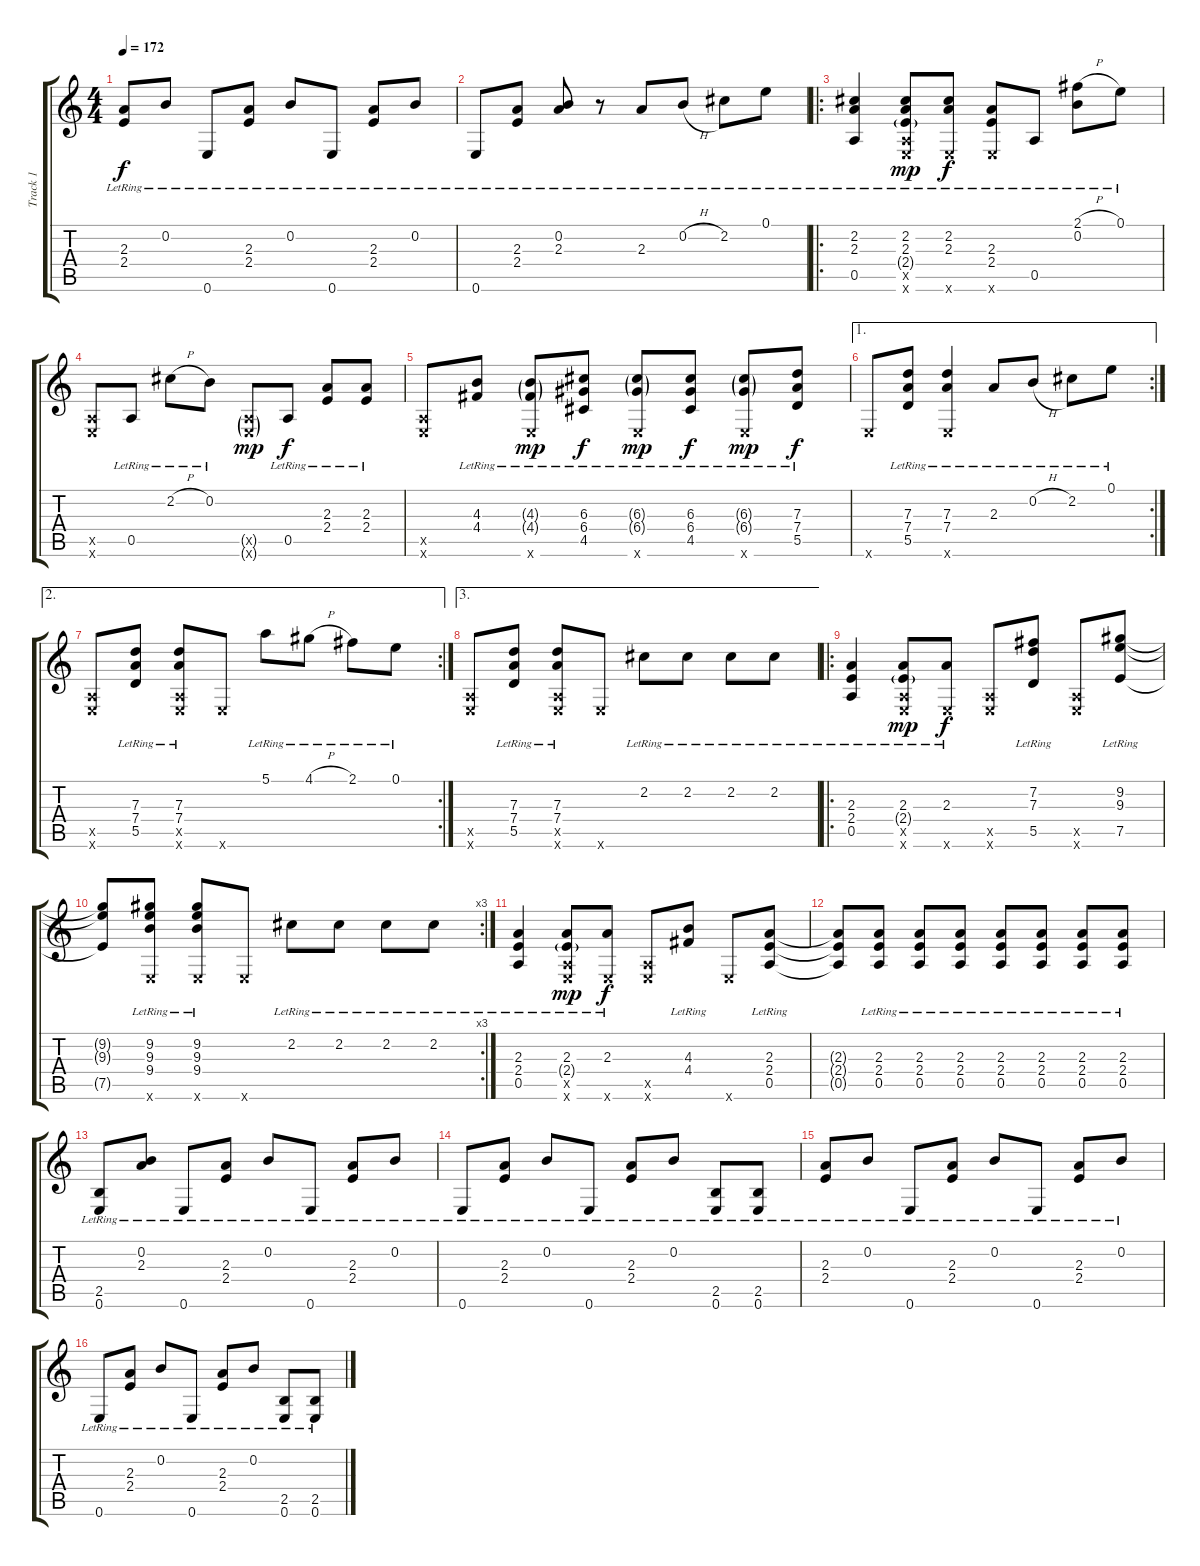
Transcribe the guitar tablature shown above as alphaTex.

\track ("Track 1" "Track 1") {instrument acousticguitarsteel}
\staff {score tabs}
\tuning (E4 B3 G3 D3 A2 E2) {hide}
\ts (4 4)
\tempo 172
\clef g2
\ks c
(2.3{lr} 2.4{lr}).8{dy f} 0.2{lr}.8 0.6{lr}.8 (2.3{lr} 2.4{lr}).8 0.2{lr}.8 0.6{lr}.8 (2.3{lr} 2.4{lr}).8 0.2{lr}.8 |
0.6{lr}.8 (2.3{lr} 2.4{lr}).8 (0.2{lr} 2.3{lr}).8 r.8 2.3{lr}.8 0.2{h lr}.8 2.2{lr}.8 0.1{lr}.8 |
\ro
(2.2{lr} 2.3{lr} 0.5{lr}).4 (2.2{lr} 2.3{lr} 2.4{g lr} 0.5{x} 0.6{x}).8{dy mp} (2.2{lr} 2.3{lr} 0.6{x}).8{dy f} (2.3{lr} 2.4{lr} 0.6{x}).8 0.5{lr}.8 (2.1{h lr} 0.2{lr}).8 0.1{lr}.8 |
(0.5{x} 0.6{x}).8 0.5{lr}.8 2.2{h lr}.8 0.2{lr}.8 (0.5{g x} 0.6{g x}).8{dy mp} 0.5{lr}.8{dy f} (2.3{lr} 2.4{lr}).8 (2.3{lr} 2.4{lr}).8 |
(0.5{x} 0.6{x}).8 (4.3{lr} 4.4{lr}).8 (4.3{g lr} 4.4{g lr} 0.6{x}).8{dy mp} (6.3{lr} 6.4{lr} 4.5{lr}).8{dy f} (6.3{g lr} 6.4{g lr} 0.6{x}).8{dy mp} (6.3{lr} 6.4{lr} 4.5{lr}).8{dy f} (6.3{g lr} 6.4{g lr} 0.6{x}).8{dy mp} (7.3{lr} 7.4{lr} 5.5{lr}).8{dy f} |
\ae 1
\rc 2
0.6{x}.8 (7.3{lr} 7.4{lr} 5.5{lr}).8 (7.3{lr} 7.4{lr} 0.6{x}).4 2.3{lr}.8 0.2{h lr}.8 2.2{lr}.8 0.1{lr}.8 |
\ae 2
\rc 2
(0.5{x} 0.6{x}).8 (7.3{lr} 7.4{lr} 5.5{lr}).8 (7.3{lr} 7.4{lr} 0.5{x} 0.6{x}).8 0.6{x}.8 5.1{lr}.8 4.1{h lr}.8 2.1{lr}.8 0.1{lr}.8 |
\ae 3
(0.5{x} 0.6{x}).8 (7.3{lr} 7.4{lr} 5.5{lr}).8 (7.3{lr} 7.4{lr} 0.5{x} 0.6{x}).8 0.6{x}.8 2.2{lr}.8 2.2{lr}.8 2.2{lr}.8 2.2{lr}.8 |
\ro
(2.3{lr} 2.4{lr} 0.5{lr}).4 (2.3{lr} 2.4{g lr} 0.5{x} 0.6{x}).8{dy mp} (2.3{lr} 0.6{x}).8{dy f} (0.5{x} 0.6{x}).8 (7.2{lr} 7.3{lr} 5.5{lr}).8 (0.5{x} 0.6{x}).8 (9.2{lr} 9.3{lr} 7.5{lr}).8 |
\rc 3
(9.2{t} 9.3{t} 7.5{t}).8 (9.2{lr} 9.3{lr} 9.4{lr} 0.6{x}).8 (9.2{lr} 9.3{lr} 9.4{lr} 0.6{x}).8 0.6{x}.8 2.2{lr}.8 2.2{lr}.8 2.2{lr}.8 2.2{lr}.8 |
(2.3{lr} 2.4{lr} 0.5{lr}).4 (2.3{lr} 2.4{g lr} 0.5{x} 0.6{x}).8{dy mp} (2.3{lr} 0.6{x}).8{dy f} (0.5{x} 0.6{x}).8 (4.3{lr} 4.4{lr}).8 0.6{x}.8 (2.3{lr} 2.4{lr} 0.5{lr}).8 |
(2.3{t} 2.4{t} 0.5{t}).8 (2.3{lr} 2.4{lr} 0.5{lr}).8 (2.3{lr} 2.4{lr} 0.5{lr}).8 (2.3{lr} 2.4{lr} 0.5{lr}).8 (2.3{lr} 2.4{lr} 0.5{lr}).8 (2.3{lr} 2.4{lr} 0.5{lr}).8 (2.3{lr} 2.4{lr} 0.5{lr}).8 (2.3{lr} 2.4{lr} 0.5{lr}).8 |
(2.5{lr} 0.6{lr}).8 (0.2{lr} 2.3{lr}).8 0.6{lr}.8 (2.3{lr} 2.4{lr}).8 0.2{lr}.8 0.6{lr}.8 (2.3{lr} 2.4{lr}).8 0.2{lr}.8 |
0.6{lr}.8 (2.3{lr} 2.4{lr}).8 0.2{lr}.8 0.6{lr}.8 (2.3{lr} 2.4{lr}).8 0.2{lr}.8 (2.5{lr} 0.6{lr}).8 (2.5{lr} 0.6{lr}).8 |
(2.3{lr} 2.4{lr}).8 0.2{lr}.8 0.6{lr}.8 (2.3{lr} 2.4{lr}).8 0.2{lr}.8 0.6{lr}.8 (2.3{lr} 2.4{lr}).8 0.2{lr}.8 |
0.6{lr}.8 (2.3{lr} 2.4{lr}).8 0.2{lr}.8 0.6{lr}.8 (2.3{lr} 2.4{lr}).8 0.2{lr}.8 (2.5{lr} 0.6{lr}).8 (2.5{lr} 0.6{lr}).8
